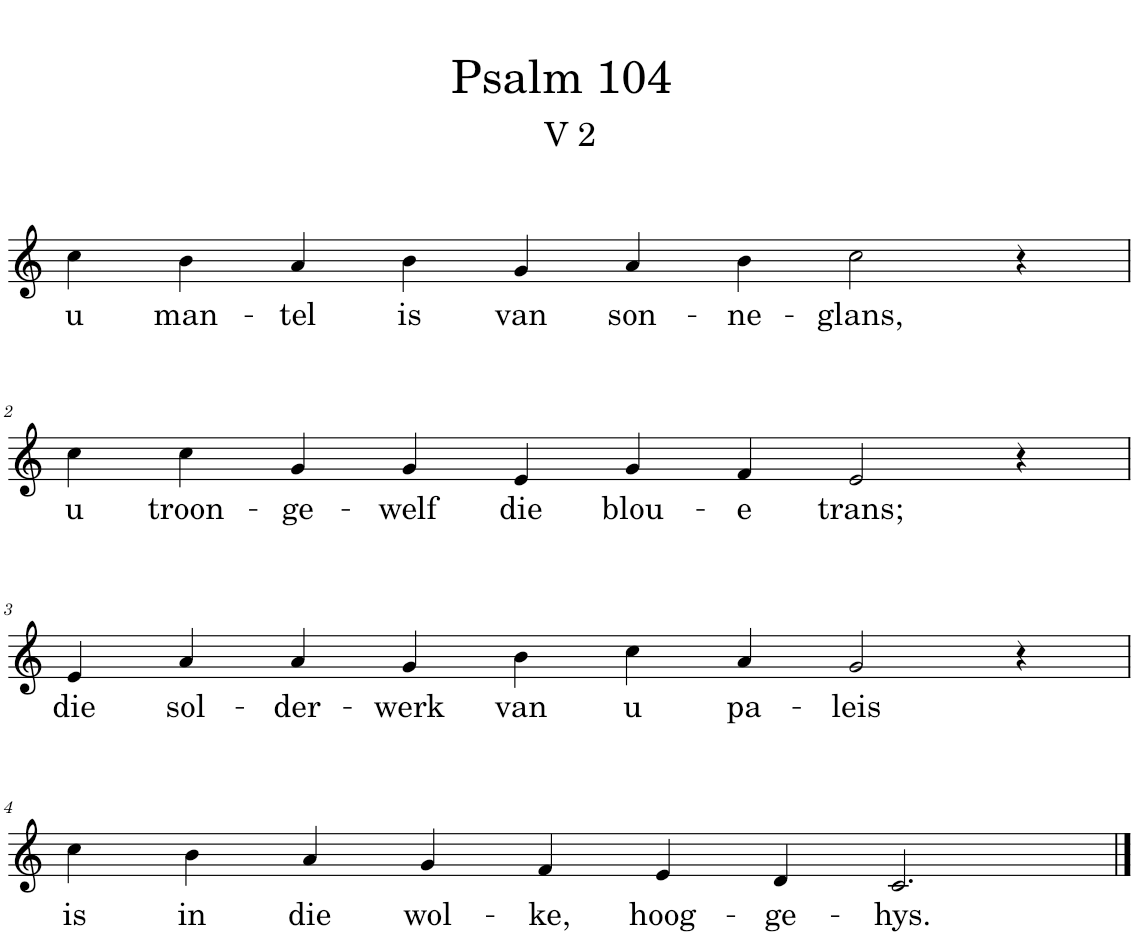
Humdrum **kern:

**kern	**text
*part1	*part1
*staff1	*staff1
*I"Pipe Organ	*
*I'Org.	*
*clefG2	*
*k[]	*
*M10/4	*
=1	=1
!	!LO:LY:b
4cc\	u
!	!LO:LY:b
4b\	man-
!	!LO:LY:b
4a/	-tel
!	!LO:LY:b
4b\	is
!	!LO:LY:b
4g/	van
!	!LO:LY:b
4a/	son-
!	!LO:LY:b
4b\	-ne-
!	!LO:LY:b
2cc\	-glans,
4r	.
!!LO:LB:g=z
=2	=2
!	!LO:LY:b
4cc\	u
!	!LO:LY:b
4cc\	troon-
!	!LO:LY:b
4g/	-ge-
!	!LO:LY:b
4g/	-welf
!	!LO:LY:b
4e/	die
!	!LO:LY:b
4g/	blou-
!	!LO:LY:b
4f/	-e
!	!LO:LY:b
2e/	trans;
4r	.
!!LO:LB:g=z
=3	=3
!	!LO:LY:b
4e/	die
!	!LO:LY:b
4a/	sol-
!	!LO:LY:b
4a/	-der-
!	!LO:LY:b
4g/	-werk
!	!LO:LY:b
4b\	van
!	!LO:LY:b
4cc\	u
!	!LO:LY:b
4a/	pa-
!	!LO:LY:b
2g/	-leis
4r	.
!!LO:LB:g=z
=4	=4
!	!LO:LY:b
4cc\	is
!	!LO:LY:b
4b\	in
!	!LO:LY:b
4a/	die
!	!LO:LY:b
4g/	wol-
!	!LO:LY:b
4f/	-ke,
!	!LO:LY:b
4e/	hoog-
!	!LO:LY:b
4d/	-ge-
!	!LO:LY:b
2.c/	-hys.
==	==
*-	*-
